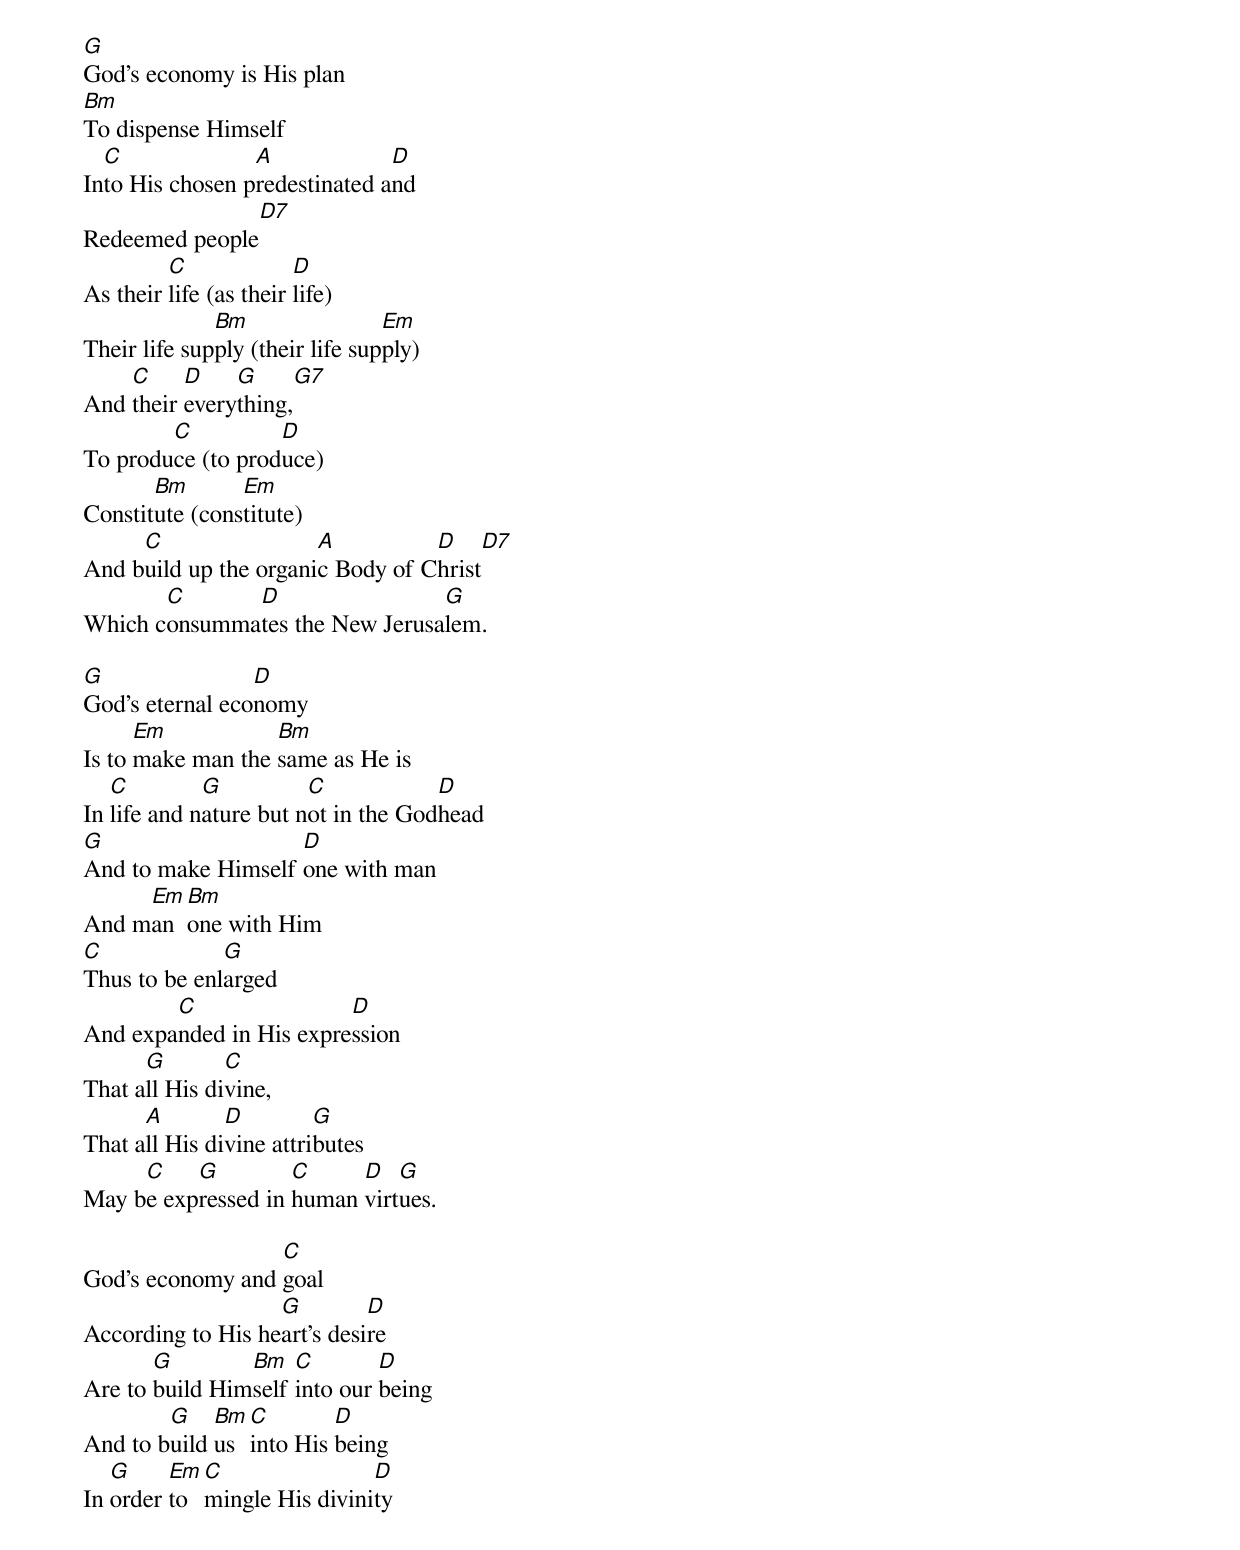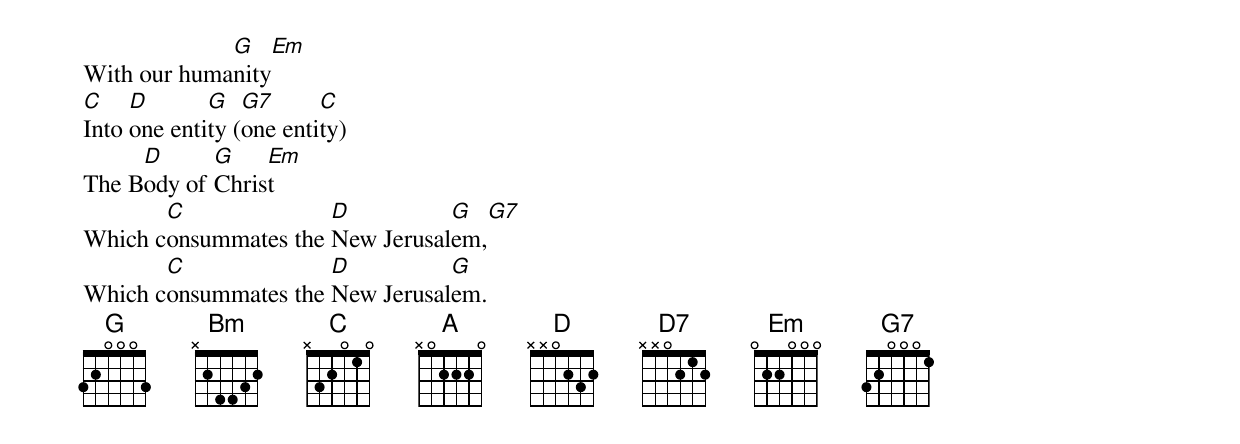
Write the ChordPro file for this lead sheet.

[G]God’s economy is His plan
[Bm]To dispense Himself
In[C]to His chosen p[A]redestinated a[D]nd
Redeemed people[D7]
As their [C]life (as their [D]life)
Their life sup[Bm]ply (their life sup[Em]ply)
And [C]their [D]every[G]thing,[G7]
To produ[C]ce (to prod[D]uce)
Constit[Bm]ute (cons[Em]titute)
And b[C]uild up the organi[A]c Body of C[D]hrist[D7]
Which c[C]onsumma[D]tes the New Jerusa[G]lem.

[G]God’s eternal eco[D]nomy
Is to [Em]make man the [Bm]same as He is
In [C]life and n[G]ature but n[C]ot in the God[D]head
[G]And to make Himself [D]one with man
And m[Em]an [Bm]one with Him
[C]Thus to be enl[G]arged
And expa[C]nded in His expre[D]ssion
That a[G]ll His di[C]vine,
That a[A]ll His di[D]vine attri[G]butes
May b[C]e exp[G]ressed in [C]human [D]virt[G]ues.

God’s economy and [C]goal
According to His he[G]art’s desi[D]re
Are to [G]build Him[Bm]self [C]into our [D]being
And to b[G]uild [Bm]us [C]into His [D]being
In [G]order [Em]to [C]mingle His divini[D]ty
With our huma[G]nity[Em]
[C]Into [D]one enti[G]ty ([G7]one enti[C]ty)
The B[D]ody of [G]Chris[Em]t
Which c[C]onsummates the [D]New Jerusal[G]em,[G7]
Which c[C]onsummates the [D]New Jerusal[G]em.
